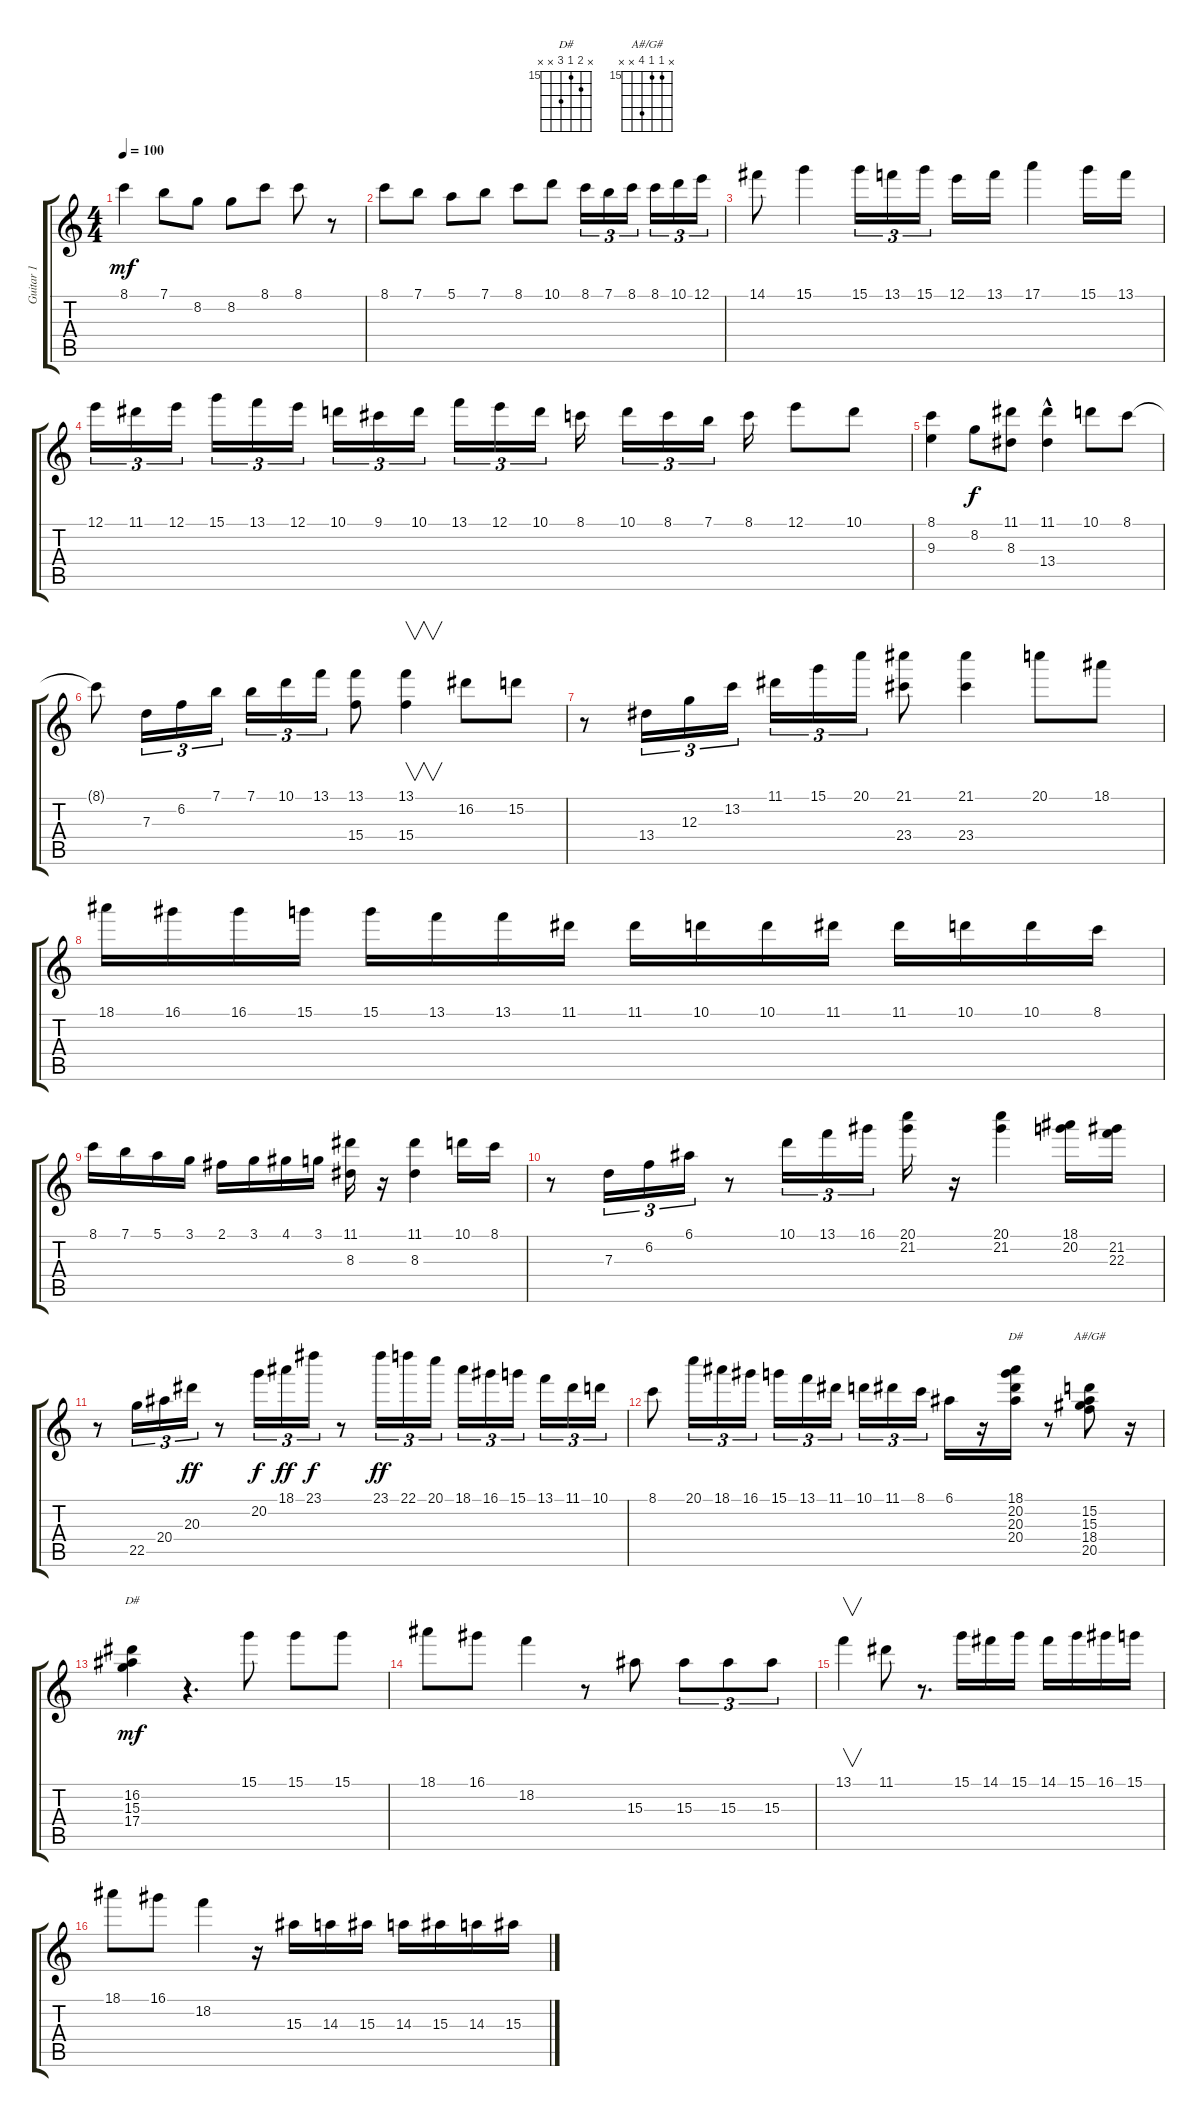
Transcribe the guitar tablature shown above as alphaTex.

\track ("Guitar 1" "Guitar 1") {instrument acousticguitarnylon}
\staff {score tabs}
\tuning (E4 B3 G3 D3 A2 E2) {hide}
\chord ("D#" 18 20 20 20 x x) {firstfret 18}
\chord ("A#/G#" x 15 15 18 x x) {firstfret 15}
\chord ("D#" x 16 15 17 x x) {firstfret 15}
\ts (4 4)
\tempo 100
\clef g2
\ks c
8.1.4{dy mf} 7.1.8 8.2.8 8.2.8 8.1.8 8.1.8 r.8 |
8.1.8 7.1.8 5.1.8 7.1.8 8.1.8 10.1.8 8.1.16{tu (3 2)} 7.1.16{tu (3 2)} 8.1.16{tu (3 2)} 8.1.16{tu (3 2)} 10.1.16{tu (3 2)} 12.1.16{tu (3 2)} |
14.1.8 15.1.4 15.1.16{tu (3 2)} 13.1.16{tu (3 2)} 15.1.16{tu (3 2)} 12.1.16 13.1.16 17.1.4 15.1.16 13.1.16 |
12.1.16{tu (3 2)} 11.1.16{tu (3 2)} 12.1.16{tu (3 2)} 15.1.16{tu (3 2)} 13.1.16{tu (3 2)} 12.1.16{tu (3 2)} 10.1.16{tu (3 2)} 9.1.16{tu (3 2)} 10.1.16{tu (3 2)} 13.1.16{tu (3 2)} 12.1.16{tu (3 2)} 10.1.16{tu (3 2)} 8.1.16 10.1.16{tu (3 2)} 8.1.16{tu (3 2)} 7.1.16{tu (3 2)} 8.1.16 12.1.8 10.1.8 |
(8.1 9.3).4 8.2.8{dy f} (11.1 8.3).8 (11.1 13.4{hac}).4 10.1.8 8.1.8 |
8.1{t}.8 7.3.16{tu (3 2)} 6.2.16{tu (3 2)} 7.1.16{tu (3 2)} 7.1.16{tu (3 2)} 10.1.16{tu (3 2)} 13.1.16{tu (3 2)} (13.1 15.4).8 (13.1 15.4).4{v} 16.2.8 15.2.8 |
r.8 13.4.16{tu (3 2)} 12.3.16{tu (3 2)} 13.2.16{tu (3 2)} 11.1.16{tu (3 2)} 15.1.16{tu (3 2)} 20.1.16{tu (3 2)} (21.1 23.4).8 (21.1 23.4).4 20.1.8 18.1.8 |
18.1.16 16.1.16 16.1.16 15.1.16 15.1.16 13.1.16 13.1.16 11.1.16 11.1.16 10.1.16 10.1.16 11.1.16 11.1.16 10.1.16 10.1.16 8.1.16 |
8.1.16 7.1.16 5.1.16 3.1.16 2.1.16 3.1.16 4.1.16 3.1.16 (11.1 8.3).16 r.16 (11.1 8.3).4 10.1.16 8.1.16 |
r.8 7.3.16{tu (3 2)} 6.2.16{tu (3 2)} 6.1.16{tu (3 2)} r.8 10.1.16{tu (3 2)} 13.1.16{tu (3 2)} 16.1.16{tu (3 2)} (20.1 21.2).16 r.16 (20.1 21.2).4 (18.1 20.2).16 (21.2 22.3).16 |
r.8 22.5.16{tu (3 2)} 20.4.16{tu (3 2)} 20.3.16{tu (3 2) dy ff} r.8 20.2.16{tu (3 2) dy f} 18.1.16{tu (3 2) dy ff} 23.1.16{tu (3 2) dy f} r.8 23.1.16{tu (3 2) dy ff} 22.1.16{tu (3 2)} 20.1.16{tu (3 2)} 18.1.16{tu (3 2)} 16.1.16{tu (3 2)} 15.1.16{tu (3 2)} 13.1.16{tu (3 2)} 11.1.16{tu (3 2)} 10.1.16{tu (3 2)} |
8.1.8 20.1.16{tu (3 2)} 18.1.16{tu (3 2)} 16.1.16{tu (3 2)} 15.1.16{tu (3 2)} 13.1.16{tu (3 2)} 11.1.16{tu (3 2)} 10.1.16{tu (3 2)} 11.1.16{tu (3 2)} 8.1.16{tu (3 2)} 6.1.16 r.16 (18.1 20.2 20.3 20.4).16{ch "D#"} r.8 (15.2 15.3 18.4 20.5).8{ch "A#/G#"} r.16 |
(16.2 15.3 17.4).4{ch "D#" dy mf} r.4{d} 15.1.8 15.1.8 15.1.8 |
18.1.8 16.1.8 18.2.4 r.8 15.3.8 15.3.8{tu (3 2)} 15.3.8{tu (3 2)} 15.3.8{tu (3 2)} |
13.1.4{v} 11.1.8 r.8{d} 15.1.16 14.1.16 15.1.16 14.1.16 15.1.16 16.1.16 15.1.16 |
18.1.8 16.1.8 18.2.4 r.16 15.3.16 14.3.16 15.3.16 14.3.16 15.3.16 14.3.16 15.3.16
